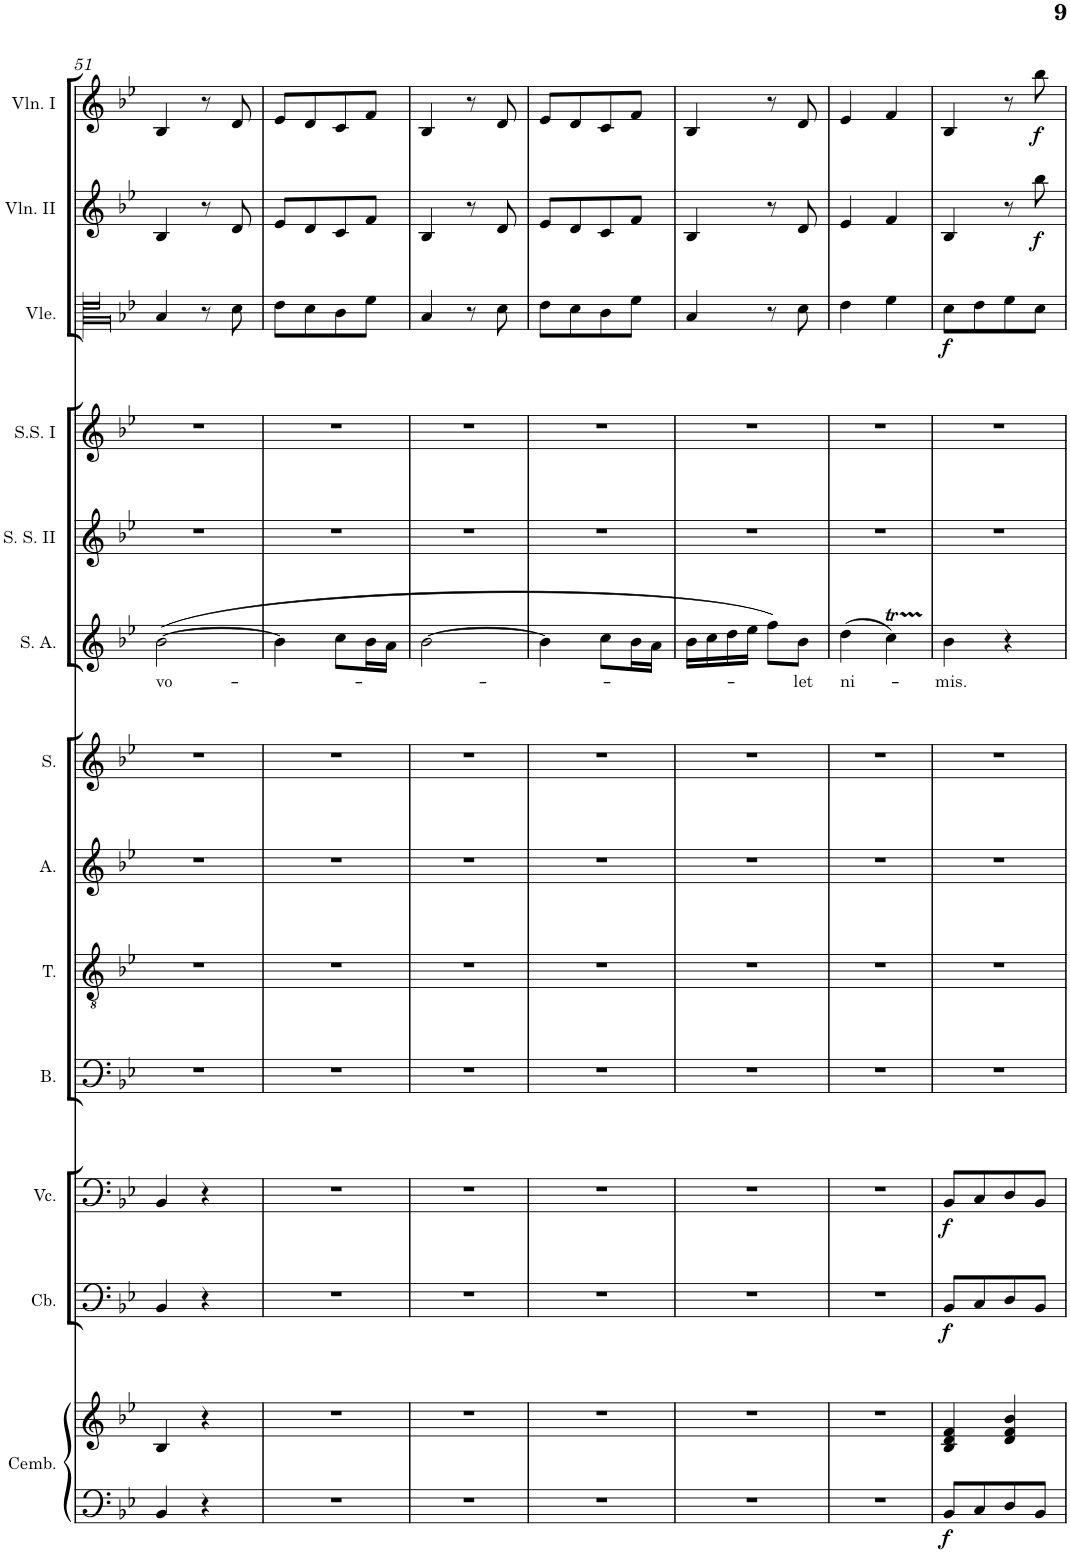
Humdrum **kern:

**kern	**kern	**dynam	**kern	**dynam	**kern	**dynam	**kern	**kern	**kern	**kern	**kern	**text	**kern	**kern	**kern	**dynam	**kern	**dynam	**kern	**dynam
*part13	*part13	*part13	*part12	*part12	*part11	*part11	*part10	*part9	*part8	*part7	*part6	*part6	*part5	*part4	*part3	*part3	*part2	*part2	*part1	*part1
*staff14	*staff13	*staff13/14	*staff12	*staff12	*staff11	*staff11	*staff10	*staff9	*staff8	*staff7	*staff6	*staff6	*staff5	*staff4	*staff3	*staff3	*staff2	*staff2	*staff1	*staff1
*I"Cembalo	*	*	*I"Contrabassi	*	*I"Violoncelli	*	*I"Bassi	*I"Tenori	*I"Alti	*I"Soprani	*I"Alti Soli	*	*I"Soprani Soli II	*I"Soprani Soli I	*I"Viole	*	*I"Violini II	*	*I"Violini I	*
*I'Cemb.	*	*	*I'Cb.	*	*I'Vc.	*	*I'B.	*I'T.	*I'A.	*I'S.	*	*	*I'S. S. II	*I'S.S. I	*I'Vle.	*	*I'Vln. II	*	*I'Vln. I	*
!!LO:PB:g=z
*clefF4	*clefG2	*	*clefF4	*	*clefF4	*	*clefF4	*clefGv2	*clefG2	*clefG2	*clefG2	*	*clefG2	*clefG2	*clefC3	*	*clefG2	*	*clefG2	*
*	*	*	*Trd7c12	*	*	*	*	*	*	*	*	*	*	*	*	*	*	*	*	*
*k[b-e-]	*k[b-e-]	*	*k[b-e-]	*	*k[b-e-]	*	*k[b-e-]	*k[b-e-]	*k[b-e-]	*k[b-e-]	*k[b-e-]	*	*k[b-e-]	*k[b-e-]	*k[b-e-]	*	*k[b-e-]	*	*k[b-e-]	*
*M2/4	*M2/4	*	*M2/4	*	*M2/4	*	*M2/4	*M2/4	*M2/4	*M2/4	*M2/4	*	*M2/4	*M2/4	*M2/4	*	*M2/4	*	*M2/4	*
=51	=51	=51	=51	=51	=51	=51	=51	=51	=51	=51	=51	=51	=51	=51	=51	=51	=51	=51	=51	=51
!	!	!	!	!	!	!	!	!	!	!	!	!LO:LY:b	!	!	!	!	!	!	!	!
4BB-/	4B-/	.	4BB-/	.	4BB-/	.	2r	2r	2r	2r	([2b-\	vo-	2r	2r	4B-/	.	4B-/	.	4B-/	.
4r	4r	.	4r	.	4r	.	.	.	.	.	.	.	.	.	8r	.	8r	.	8r	.
.	.	.	.	.	.	.	.	.	.	.	.	.	.	.	8d\	.	8d/	.	8d/	.
=52	=52	=52	=52	=52	=52	=52	=52	=52	=52	=52	=52	=52	=52	=52	=52	=52	=52	=52	=52	=52
2r	2r	.	2r	.	2r	.	2r	2r	2r	2r	4b-\]	.	2r	2r	8e-\L	.	8e-/L	.	8e-/L	.
.	.	.	.	.	.	.	.	.	.	.	.	.	.	.	8d\	.	8d/	.	8d/	.
.	.	.	.	.	.	.	.	.	.	.	8cc\L	.	.	.	8c\	.	8c/	.	8c/	.
.	.	.	.	.	.	.	.	.	.	.	16b-\L	.	.	.	8f\J	.	8f/J	.	8f/J	.
.	.	.	.	.	.	.	.	.	.	.	16a\JJ	.	.	.	.	.	.	.	.	.
=53	=53	=53	=53	=53	=53	=53	=53	=53	=53	=53	=53	=53	=53	=53	=53	=53	=53	=53	=53	=53
2r	2r	.	2r	.	2r	.	2r	2r	2r	2r	[2b-\	.	2r	2r	4B-/	.	4B-/	.	4B-/	.
.	.	.	.	.	.	.	.	.	.	.	.	.	.	.	8r	.	8r	.	8r	.
.	.	.	.	.	.	.	.	.	.	.	.	.	.	.	8d\	.	8d/	.	8d/	.
=54	=54	=54	=54	=54	=54	=54	=54	=54	=54	=54	=54	=54	=54	=54	=54	=54	=54	=54	=54	=54
2r	2r	.	2r	.	2r	.	2r	2r	2r	2r	4b-\]	.	2r	2r	8e-\L	.	8e-/L	.	8e-/L	.
.	.	.	.	.	.	.	.	.	.	.	.	.	.	.	8d\	.	8d/	.	8d/	.
.	.	.	.	.	.	.	.	.	.	.	8cc\L	.	.	.	8c\	.	8c/	.	8c/	.
.	.	.	.	.	.	.	.	.	.	.	16b-\L	.	.	.	8f\J	.	8f/J	.	8f/J	.
.	.	.	.	.	.	.	.	.	.	.	16a\JJ	.	.	.	.	.	.	.	.	.
=55	=55	=55	=55	=55	=55	=55	=55	=55	=55	=55	=55	=55	=55	=55	=55	=55	=55	=55	=55	=55
2r	2r	.	2r	.	2r	.	2r	2r	2r	2r	16b-\LL	.	2r	2r	4B-/	.	4B-/	.	4B-/	.
.	.	.	.	.	.	.	.	.	.	.	16cc\	.	.	.	.	.	.	.	.	.
.	.	.	.	.	.	.	.	.	.	.	16dd\	.	.	.	.	.	.	.	.	.
.	.	.	.	.	.	.	.	.	.	.	16ee-\JJ	.	.	.	.	.	.	.	.	.
.	.	.	.	.	.	.	.	.	.	.	8ff\L)	.	.	.	8r	.	8r	.	8r	.
!	!	!	!	!	!	!	!	!	!	!	!	!LO:LY:b	!	!	!	!	!	!	!	!
.	.	.	.	.	.	.	.	.	.	.	8b-\J	let	.	.	8d\	.	8d/	.	8d/	.
=56	=56	=56	=56	=56	=56	=56	=56	=56	=56	=56	=56	=56	=56	=56	=56	=56	=56	=56	=56	=56
!	!	!	!	!	!	!	!	!	!	!	!	!LO:LY:b	!	!	!	!	!	!	!	!
2r	2r	.	2r	.	2r	.	2r	2r	2r	2r	(4dd\	ni-	2r	2r	4e-\	.	4e-/	.	4e-/	.
.	.	.	.	.	.	.	.	.	.	.	4ccT\)	.	.	.	4f\	.	4f/	.	4f/	.
=57	=57	=57	=57	=57	=57	=57	=57	=57	=57	=57	=57	=57	=57	=57	=57	=57	=57	=57	=57	=57
!	!	!LO:DY:b=2	!	!LO:DY:b	!	!LO:DY:b	!	!	!	!	!	!LO:LY:b	!	!	!	!LO:DY:b	!	!	!	!
8BB-/L	4B-/ 4d/ 4f/	f	8BB-/L	f	8BB-/L	f	2r	2r	2r	2r	4b-\	-mis.	2r	2r	8d\L	f	4B-/	.	4B-/	.
8C/	.	.	8C/	.	8C/	.	.	.	.	.	.	.	.	.	8e-\	.	.	.	.	.
8D/	4d/ 4f/ 4b-/	.	8D/	.	8D/	.	.	.	.	.	4r	.	.	.	8f\	.	8r	.	8r	.
!	!	!	!	!	!	!	!	!	!	!	!	!	!	!	!	!	!	!LO:DY:b	!	!LO:DY:b
8BB-/J	.	.	8BB-/J	.	8BB-/J	.	.	.	.	.	.	.	.	.	8d\J	.	8bb-\	f	8bb-\	f
=	=	=	=	=	=	=	=	=	=	=	=	=	=	=	=	=	=	=	=	=
*-	*-	*-	*-	*-	*-	*-	*-	*-	*-	*-	*-	*-	*-	*-	*-	*-	*-	*-	*-	*-
